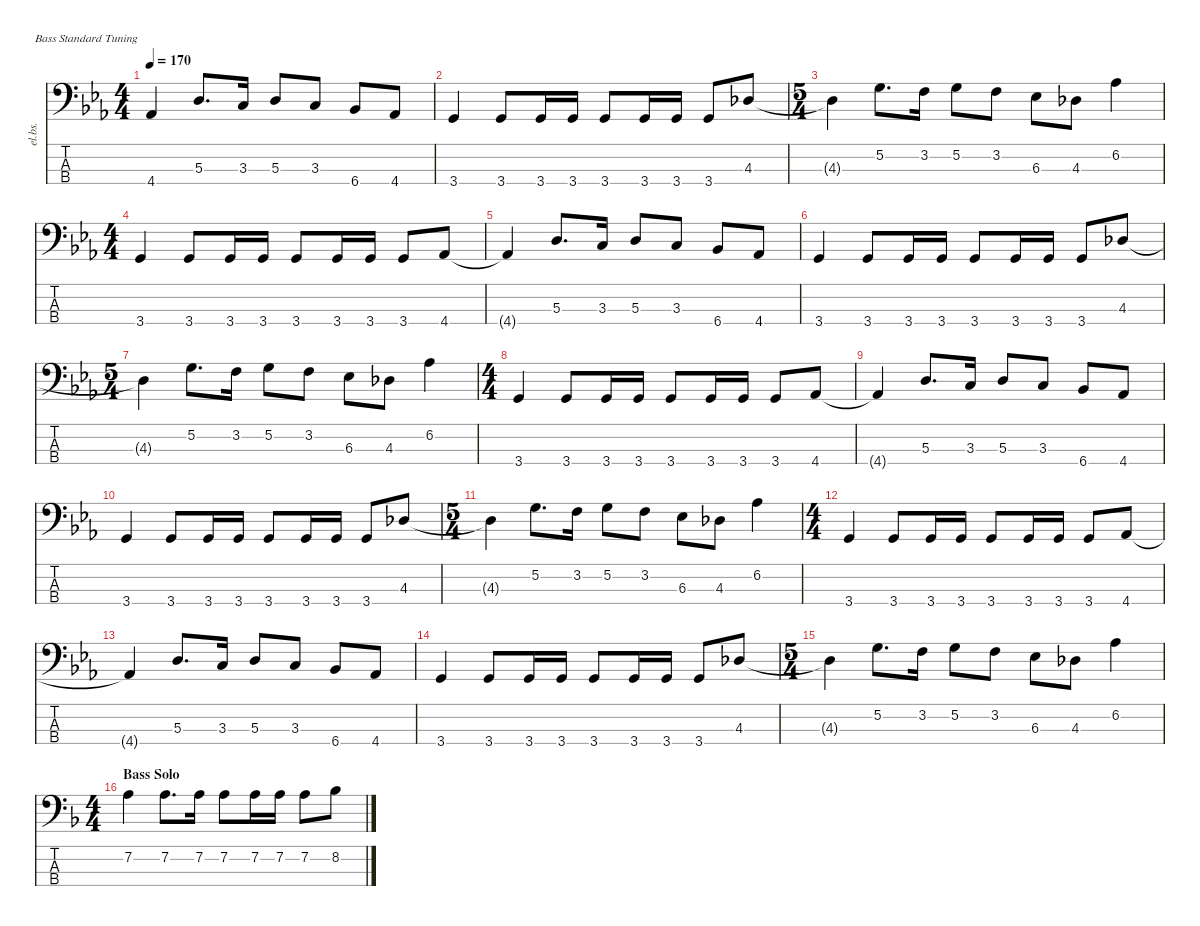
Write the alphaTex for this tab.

\defaultSystemsLayout 4
\hideDynamics
\bracketExtendMode nobrackets
\otherSystemsTrackNameOrientation horizontal
\track ("Bass" "el.bs.") {instrument electricbassfinger}
\staff {score tabs}
\tuning (G2 D2 A1 E1)
\ts (4 4)
\tempo 170
\clef f4
\ks eb
4.4{t acc b}.4{dy f beam Up} 5.3{acc forcenatural}.8{d beam Up} 3.3{acc forcenatural}.16{beam Up} 5.3{acc forcenatural}.8{beam Up} 3.3{acc forcenatural}.8{beam Up} 6.4{acc b}.8{beam Up} 4.4{acc b}.8{beam Up} |
3.4{acc forcenatural}.4{beam Up} 3.4{acc forcenatural}.8{beam Up} 3.4{acc forcenatural}.16{beam Up} 3.4{acc forcenatural}.16{beam Up} 3.4{acc forcenatural}.8{beam Up} 3.4{acc forcenatural}.16{beam Up} 3.4{acc forcenatural}.16{beam Up} 3.4{acc forcenatural}.8{beam Up} 4.3{acc b}.8{beam Up} |
\ts (5 4)
4.3{t acc b}.4{beam Down} 5.2{acc forcenatural}.8{d beam Down} 3.2{acc forcenatural}.16{beam Down} 5.2{acc forcenatural}.8{beam Down} 3.2{acc forcenatural}.8{beam Down} 6.3{acc b}.8{beam Down} 4.3{acc b}.8{beam Down} 6.2{acc b}.4{beam Down} |
\ts (4 4)
3.4{acc forcenatural}.4{beam Up} 3.4{acc forcenatural}.8{beam Up} 3.4{acc forcenatural}.16{beam Up} 3.4{acc forcenatural}.16{beam Up} 3.4{acc forcenatural}.8{beam Up} 3.4{acc forcenatural}.16{beam Up} 3.4{acc forcenatural}.16{beam Up} 3.4{acc forcenatural}.8{beam Up} 4.4{acc b}.8{beam Up} |
4.4{t acc b}.4{beam Up} 5.3{acc forcenatural}.8{d beam Up} 3.3{acc forcenatural}.16{beam Up} 5.3{acc forcenatural}.8{beam Up} 3.3{acc forcenatural}.8{beam Up} 6.4{acc b}.8{beam Up} 4.4{acc b}.8{beam Up} |
3.4{acc forcenatural}.4{beam Up} 3.4{acc forcenatural}.8{beam Up} 3.4{acc forcenatural}.16{beam Up} 3.4{acc forcenatural}.16{beam Up} 3.4{acc forcenatural}.8{beam Up} 3.4{acc forcenatural}.16{beam Up} 3.4{acc forcenatural}.16{beam Up} 3.4{acc forcenatural}.8{beam Up} 4.3{acc b}.8{beam Up} |
\ts (5 4)
4.3{t acc b}.4{beam Down} 5.2{acc forcenatural}.8{d beam Down} 3.2{acc forcenatural}.16{beam Down} 5.2{acc forcenatural}.8{beam Down} 3.2{acc forcenatural}.8{beam Down} 6.3{acc b}.8{beam Down} 4.3{acc b}.8{beam Down} 6.2{acc b}.4{beam Down} |
\ts (4 4)
3.4{acc forcenatural}.4{beam Up} 3.4{acc forcenatural}.8{beam Up} 3.4{acc forcenatural}.16{beam Up} 3.4{acc forcenatural}.16{beam Up} 3.4{acc forcenatural}.8{beam Up} 3.4{acc forcenatural}.16{beam Up} 3.4{acc forcenatural}.16{beam Up} 3.4{acc forcenatural}.8{beam Up} 4.4{acc b}.8{beam Up} |
4.4{t acc b}.4{beam Up} 5.3{acc forcenatural}.8{d beam Up} 3.3{acc forcenatural}.16{beam Up} 5.3{acc forcenatural}.8{beam Up} 3.3{acc forcenatural}.8{beam Up} 6.4{acc b}.8{beam Up} 4.4{acc b}.8{beam Up} |
3.4{acc forcenatural}.4{beam Up} 3.4{acc forcenatural}.8{beam Up} 3.4{acc forcenatural}.16{beam Up} 3.4{acc forcenatural}.16{beam Up} 3.4{acc forcenatural}.8{beam Up} 3.4{acc forcenatural}.16{beam Up} 3.4{acc forcenatural}.16{beam Up} 3.4{acc forcenatural}.8{beam Up} 4.3{acc b}.8{beam Up} |
\ts (5 4)
4.3{t acc b}.4{beam Down} 5.2{acc forcenatural}.8{d beam Down} 3.2{acc forcenatural}.16{beam Down} 5.2{acc forcenatural}.8{beam Down} 3.2{acc forcenatural}.8{beam Down} 6.3{acc b}.8{beam Down} 4.3{acc b}.8{beam Down} 6.2{acc b}.4{beam Down} |
\ts (4 4)
3.4{acc forcenatural}.4{beam Up} 3.4{acc forcenatural}.8{beam Up} 3.4{acc forcenatural}.16{beam Up} 3.4{acc forcenatural}.16{beam Up} 3.4{acc forcenatural}.8{beam Up} 3.4{acc forcenatural}.16{beam Up} 3.4{acc forcenatural}.16{beam Up} 3.4{acc forcenatural}.8{beam Up} 4.4{acc b}.8{beam Up} |
4.4{t acc b}.4{beam Up} 5.3{acc forcenatural}.8{d beam Up} 3.3{acc forcenatural}.16{beam Up} 5.3{acc forcenatural}.8{beam Up} 3.3{acc forcenatural}.8{beam Up} 6.4{acc b}.8{beam Up} 4.4{acc b}.8{beam Up} |
3.4{acc forcenatural}.4{beam Up} 3.4{acc forcenatural}.8{beam Up} 3.4{acc forcenatural}.16{beam Up} 3.4{acc forcenatural}.16{beam Up} 3.4{acc forcenatural}.8{beam Up} 3.4{acc forcenatural}.16{beam Up} 3.4{acc forcenatural}.16{beam Up} 3.4{acc forcenatural}.8{beam Up} 4.3{acc b}.8{beam Up} |
\ts (5 4)
4.3{t acc b}.4{beam Down} 5.2{acc forcenatural}.8{d beam Down} 3.2{acc forcenatural}.16{beam Down} 5.2{acc forcenatural}.8{beam Down} 3.2{acc forcenatural}.8{beam Down} 6.3{acc b}.8{beam Down} 4.3{acc b}.8{beam Down} 6.2{acc b}.4{beam Down} |
\ts (4 4)
\section ("" "Bass Solo")
\ks f
7.2{acc forcenatural}.4{beam Down} 7.2{acc forcenatural}.8{d beam Down} 7.2{acc forcenatural}.16{beam Down} 7.2{acc forcenatural}.8{beam Down} 7.2{acc forcenatural}.16{beam Down} 7.2{acc forcenatural}.16{beam Down} 7.2{acc forcenatural}.8{beam Down} 8.2{acc b}.8{beam Down}
